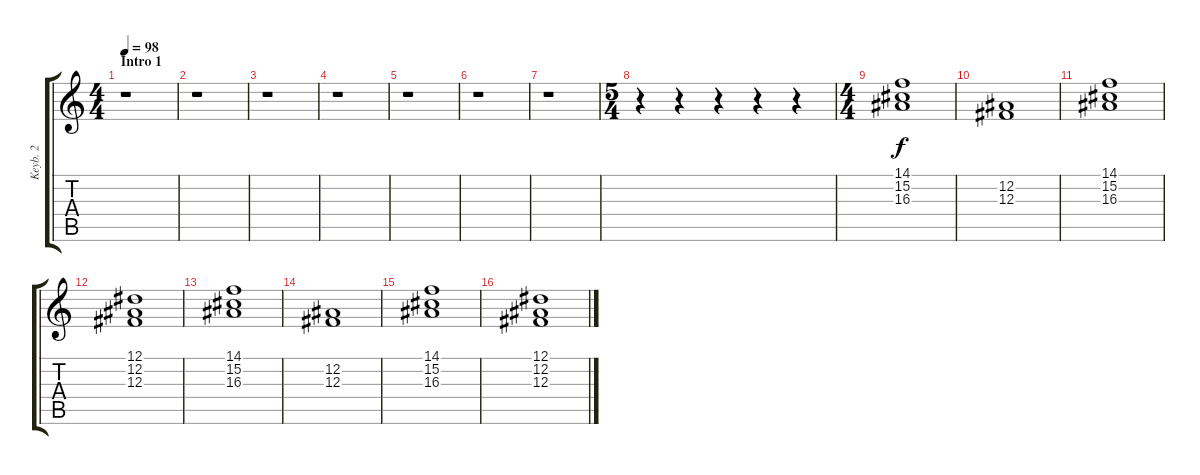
\track ("Keyb. 2" "Keyb. 2") {instrument synthstrings1}
\staff {score tabs}
\tuning (Eb4 Bb3 Gb3 Db3 Ab2 Eb2) {hide}
\ts (4 4)
\section ("" "Intro 1")
\tempo 98
\clef g2
\ks c
r.1{dy f instrument synthstrings1} |
r.1 |
r.1 |
r.1 |
r.1 |
r.1 |
r.1 |
\ts (5 4)
r.4 r.4 r.4 r.4 r.4 |
\ts (4 4)
(14.1 15.2 16.3).1 |
(12.2 12.3).1 |
(14.1 15.2 16.3).1 |
(12.1 12.2 12.3).1 |
(14.1 15.2 16.3).1 |
(12.2 12.3).1 |
(14.1 15.2 16.3).1 |
(12.1 12.2 12.3).1
